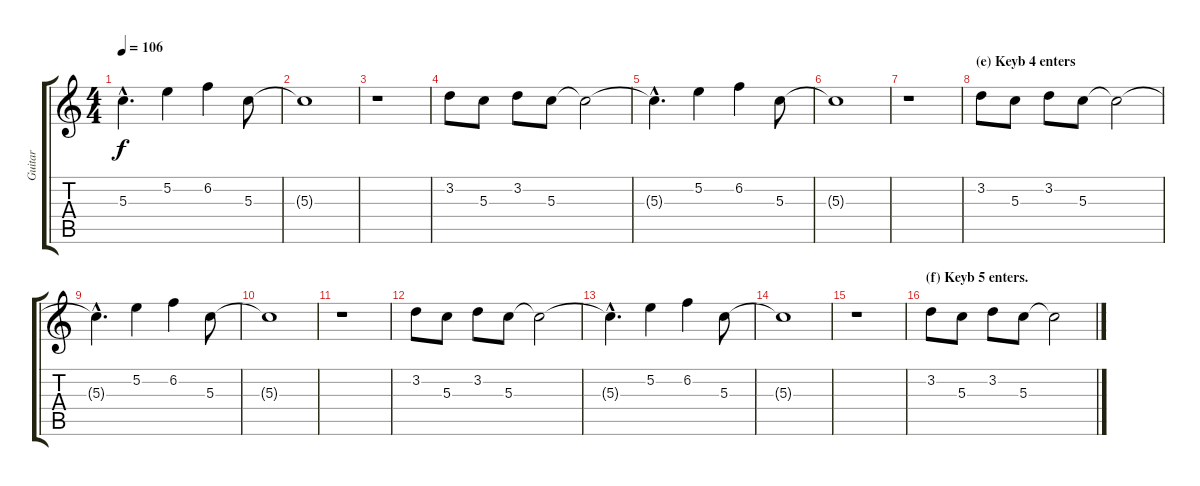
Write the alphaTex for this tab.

\track ("Guitar" "Guitar") {instrument electricguitarmuted}
\staff {score tabs}
\tuning (E4 B3 G3 D3 A2 E2) {hide}
\ts (4 4)
\tempo 106
\clef g2
\ks c
5.3{hac t}.4{d dy f} 5.2.4 6.2.4 5.3.8 |
5.3{t}.1 |
r.1 |
3.2.8 5.3.8 3.2.8 5.3.8 5.3{t}.2 |
5.3{hac t}.4{d} 5.2.4 6.2.4 5.3.8 |
5.3{t}.1 |
r.1 |
\section ("" "(e) Keyb 4 enters")
3.2.8 5.3.8 3.2.8 5.3.8 5.3{t}.2 |
5.3{hac t}.4{d} 5.2.4 6.2.4 5.3.8 |
5.3{t}.1 |
r.1 |
3.2.8 5.3.8 3.2.8 5.3.8 5.3{t}.2 |
5.3{hac t}.4{d} 5.2.4 6.2.4 5.3.8 |
5.3{t}.1 |
r.1 |
\section ("" "(f) Keyb 5 enters.")
3.2.8 5.3.8 3.2.8 5.3.8 5.3{t}.2
